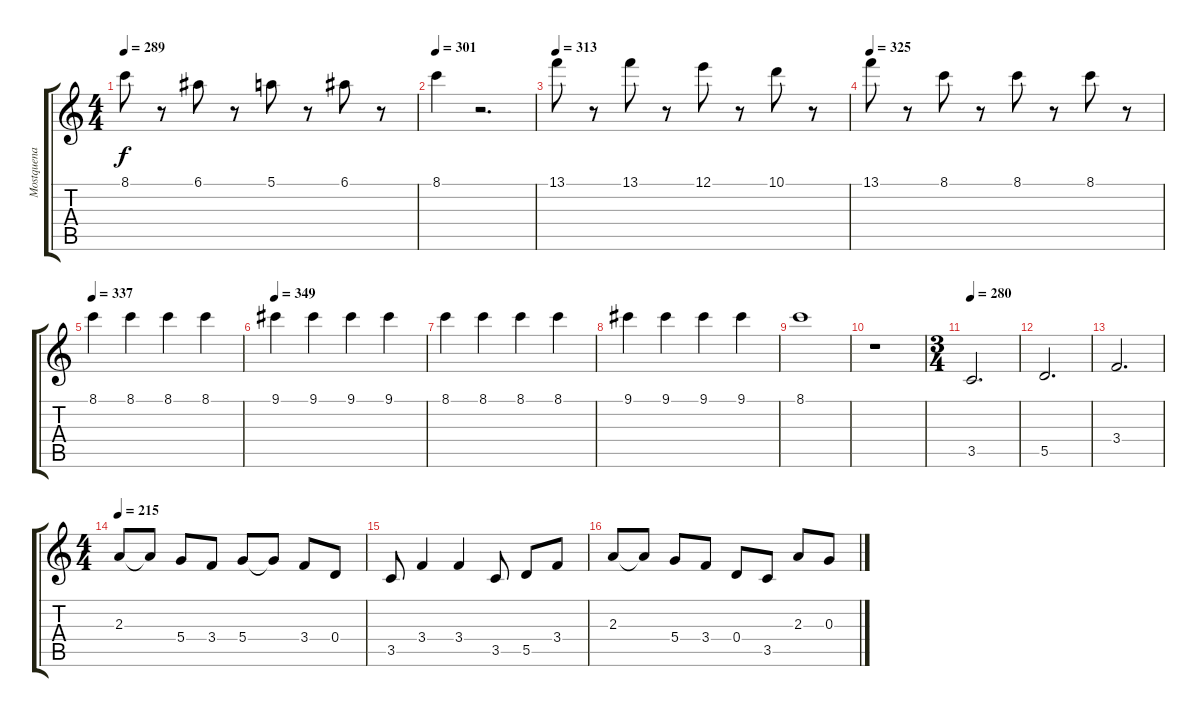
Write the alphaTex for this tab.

\track ("Mostquena" "Mostquena") {instrument overdrivenguitar}
\staff {score tabs}
\tuning (E4 B3 G3 D3 A2 E2) {hide}
\ts (4 4)
\tempo 289
\clef g2
\ks c
8.1.8{dy f} r.8 6.1.8 r.8 5.1.8 r.8 6.1.8 r.8 |
\tempo 301
8.1.4 r.2{d} |
\tempo 313
13.1.8 r.8 13.1.8 r.8 12.1.8 r.8 10.1.8 r.8 |
\tempo 325
13.1.8 r.8 8.1.8 r.8 8.1.8 r.8 8.1.8 r.8 |
\tempo 337
8.1.4 8.1.4 8.1.4 8.1.4 |
\tempo 349
9.1.4 9.1.4 9.1.4 9.1.4 |
8.1.4 8.1.4 8.1.4 8.1.4 |
9.1.4 9.1.4 9.1.4 9.1.4 |
8.1.1 |
r.1 |
\ts (3 4)
\tempo 280
3.5.2{d} |
5.5.2{d} |
3.4.2{d} |
\ts (4 4)
\tempo 215
2.3.8 2.3{t}.8 5.4.8 3.4.8 5.4.8 5.4{t}.8 3.4.8 0.4.8 |
3.5.8 3.4.4 3.4.4 3.5.8 5.5.8 3.4.8 |
2.3.8 2.3{t}.8 5.4.8 3.4.8 0.4.8 3.5.8 2.3.8 0.3.8
